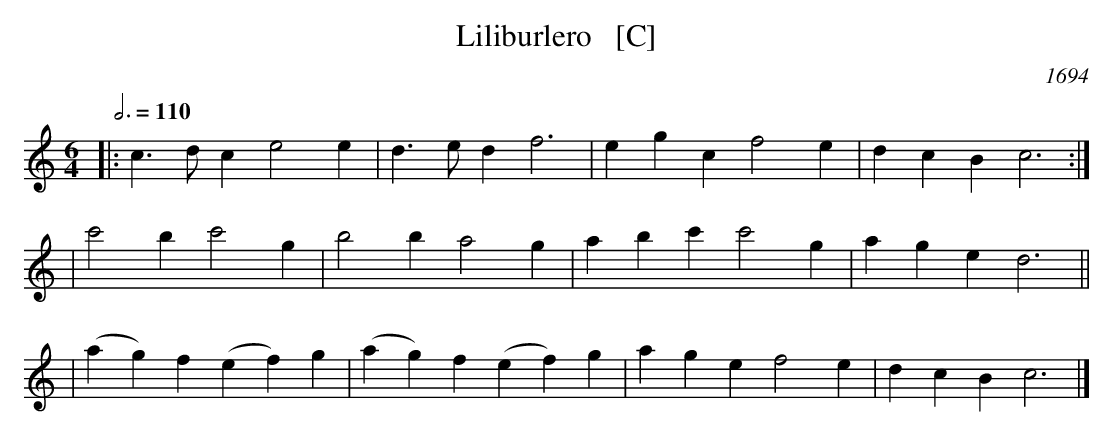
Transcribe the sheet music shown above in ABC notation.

X:1
T: Liliburlero   [C]
O: 1694
M: 6/4
L: 1/4
Q: 3/4=110
O: England
K: C major
|: c>dc e2e | d>ed f3 | egc f2e | dcB c3 :|
| c'2b c'2g | b2b a2g | abc' c'2g | age d3 ||
| (ag)f (ef)g | (ag)f (ef)g | age f2e | dcB c3 |]
